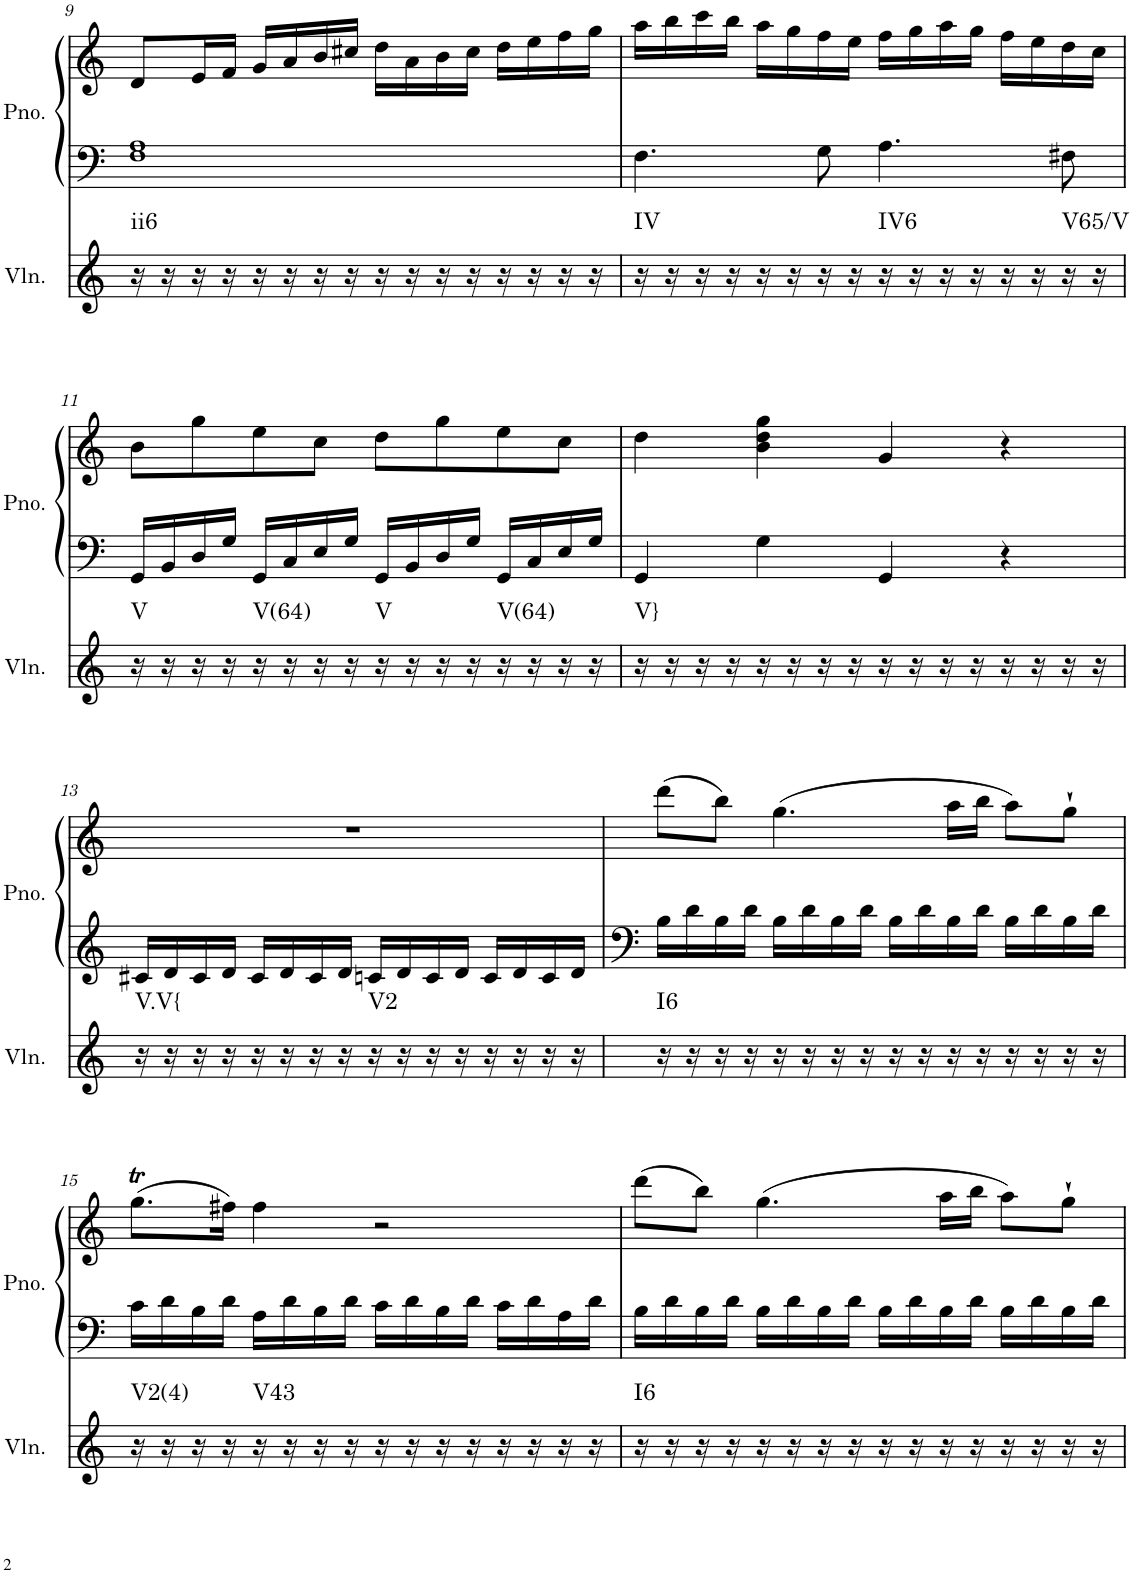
**kern	**harte	**kern	**kern
*part2	*part2	*part1	*part1
*staff3	*	*staff2	*staff1
*I"Violin	*	*I"Piano, Piano right	*
*I'Vln.	*	*I'Pno.	*
!!LO:PB:g=z
*clefG2	*	*clefF4	*clefG2
*k[]	*	*k[]	*k[]
*M4/4	*	*M4/4	*M4/4
*met(c)	*	*met(c)	*met(c)
=9	=9	=9	=9
!	!LO:H:kt=ii6	!	!
16r	N	1F 1A	8d/L
16r	.	.	.
16r	.	.	16e/L
16r	.	.	16f/JJ
16r	.	.	16g/LL
16r	.	.	16a/
16r	.	.	16b/
16r	.	.	16cc#X/JJ
16r	.	.	16dd\LL
16r	.	.	16a\
16r	.	.	16b\
16r	.	.	16cc#\JJ
16r	.	.	16dd\LL
16r	.	.	16ee\
16r	.	.	16ff\
16r	.	.	16gg\JJ
=10	=10	=10	=10
!	!LO:H:kt=IV	!	!
16r	N	4.F\	16aa\LL
16r	.	.	16bb\
16r	.	.	16ccc\
16r	.	.	16bb\JJ
16r	.	.	16aa\LL
16r	.	.	16gg\
16r	.	8G\	16ff\
16r	.	.	16ee\JJ
!	!LO:H:kt=IV6	!	!
16r	N	4.A\	16ff\LL
16r	.	.	16gg\
16r	.	.	16aa\
16r	.	.	16gg\JJ
16r	.	.	16ff\LL
16r	.	.	16ee\
!	!LO:H:kt=V65/V	!	!
16r	N	8F#X\	16dd\
16r	.	.	16cc\JJ
!!LO:LB:g=z
=11	=11	=11	=11
!	!LO:H:kt=V	!	!
16r	N	16GG/LL	8b\L
16r	.	16BB/	.
16r	.	16D/	8gg\
16r	.	16G/JJ	.
!	!LO:H:kt=V(64)	!	!
16r	N	16GG/LL	8ee\
16r	.	16C/	.
16r	.	16E/	8cc\J
16r	.	16G/JJ	.
!	!LO:H:kt=V	!	!
16r	N	16GG/LL	8dd\L
16r	.	16BB/	.
16r	.	16D/	8gg\
16r	.	16G/JJ	.
!	!LO:H:kt=V(64)	!	!
16r	N	16GG/LL	8ee\
16r	.	16C/	.
16r	.	16E/	8cc\J
16r	.	16G/JJ	.
=12	=12	=12	=12
!	!LO:H:kt=V}	!	!
16r	N	4GG/	4dd\
16r	.	.	.
16r	.	.	.
16r	.	.	.
16r	.	4G\	4b\ 4dd\ 4gg\
16r	.	.	.
16r	.	.	.
16r	.	.	.
16r	.	4GG/	4g/
16r	.	.	.
16r	.	.	.
16r	.	.	.
16r	.	4r	4r
16r	.	.	.
16r	.	.	.
16r	.	.	.
!!LO:LB:g=z
=13	=13	=13	=13
!	!LO:H:kt=V.V{	!	!
16r	N	16c#X/LL	1r
16r	.	16d/	.
16r	.	16c#/	.
16r	.	16d/JJ	.
16r	.	16c#/LL	.
16r	.	16d/	.
16r	.	16c#/	.
16r	.	16d/JJ	.
!	!LO:H:kt=V2	!	!
16r	N	16cn/LL	.
16r	.	16d/	.
16r	.	16c/	.
16r	.	16d/JJ	.
16r	.	16c/LL	.
16r	.	16d/	.
16r	.	16c/	.
16r	.	16d/JJ	.
=14	=14	=14	=14
!	!LO:H:kt=I6	!	!
16r	N	16B\LL	(8ddd\L
16r	.	16d\	.
16r	.	16B\	8bb\J)
16r	.	16d\JJ	.
16r	.	16B\LL	(4.gg\
16r	.	16d\	.
16r	.	16B\	.
16r	.	16d\JJ	.
16r	.	16B\LL	.
16r	.	16d\	.
16r	.	16B\	16aa\LL
16r	.	16d\JJ	16bb\JJ
16r	.	16B\LL	8aa\L)
16r	.	16d\	.
16r	.	16B\	8gg`\J
16r	.	16d\JJ	.
!!LO:LB:g=z
=15	=15	=15	=15
!	!LO:H:kt=V2(4)	!	!
16r	N	16c\LL	(8.ggT\L
16r	.	16d\	.
16r	.	16B\	.
16r	.	16d\JJ	16ff#X\Jk)
!	!LO:H:kt=V43	!	!
16r	N	16A\LL	4ff#\
16r	.	16d\	.
16r	.	16B\	.
16r	.	16d\JJ	.
16r	.	16c\LL	2r
16r	.	16d\	.
16r	.	16B\	.
16r	.	16d\JJ	.
16r	.	16c\LL	.
16r	.	16d\	.
16r	.	16A\	.
16r	.	16d\JJ	.
=16	=16	=16	=16
!	!LO:H:kt=I6	!	!
16r	N	16B\LL	(8ddd\L
16r	.	16d\	.
16r	.	16B\	8bb\J)
16r	.	16d\JJ	.
16r	.	16B\LL	(4.gg\
16r	.	16d\	.
16r	.	16B\	.
16r	.	16d\JJ	.
16r	.	16B\LL	.
16r	.	16d\	.
16r	.	16B\	16aa\LL
16r	.	16d\JJ	16bb\JJ
16r	.	16B\LL	8aa\L)
16r	.	16d\	.
16r	.	16B\	8gg`\J
16r	.	16d\JJ	.
=	=	=	=
*-	*-	*-	*-
